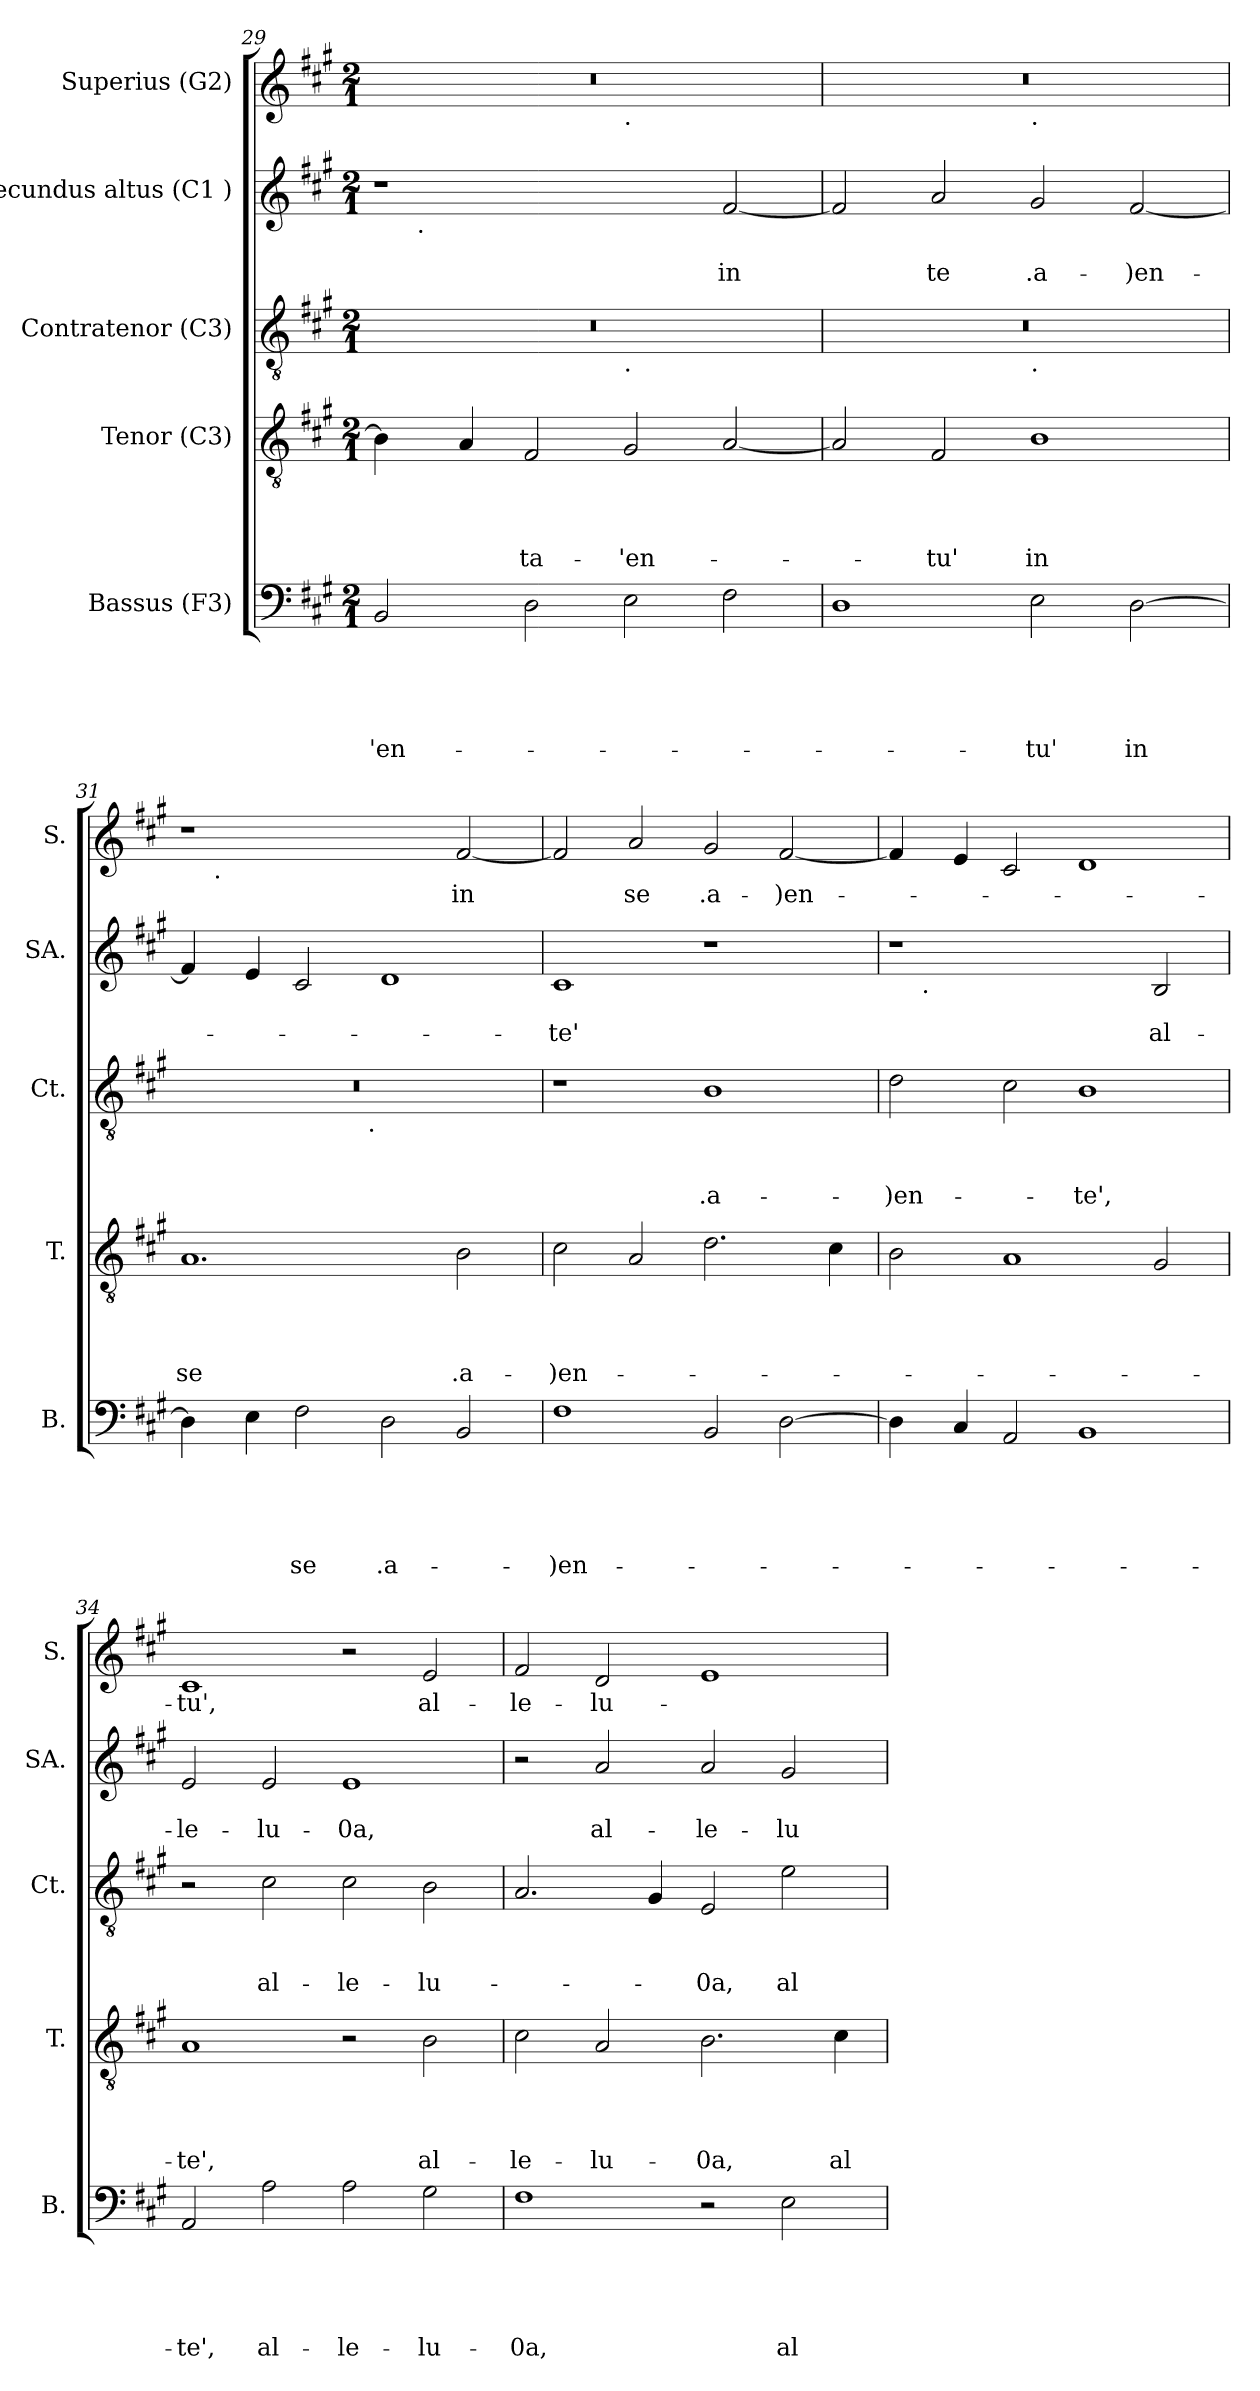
**kern	**text	**text	**text	**text	**text	**kern	**text	**text	**text	**text	**kern	**text	**text	**text	**kern	**text	**text	**kern	**text
*part5	*part5	*part5	*part5	*part5	*part5	*part4	*part4	*part4	*part4	*part4	*part3	*part3	*part3	*part3	*part2	*part2	*part2	*part1	*part1
*staff5	*staff5	*staff5	*staff5	*staff5	*staff5	*staff4	*staff4	*staff4	*staff4	*staff4	*staff3	*staff3	*staff3	*staff3	*staff2	*staff2	*staff2	*staff1	*staff1
*I"Bassus (F3)	*	*	*	*	*	*I"Tenor (C3)	*	*	*	*	*I"Contratenor (C3)	*	*	*	*I"Secundus altus (C1 )	*	*	*I"Superius (G2)	*
*I'B.	*	*	*	*	*	*I'T.	*	*	*	*	*I'Ct.	*	*	*	*I'SA.	*	*	*I'S.	*
*clefF4	*	*	*	*	*	*clefGv2	*	*	*	*	*clefGv2	*	*	*	*clefG2	*	*	*clefG2	*
*k[f#c#g#]	*	*	*	*	*	*k[f#c#g#]	*	*	*	*	*k[f#c#g#]	*	*	*	*k[f#c#g#]	*	*	*k[f#c#g#]	*
*A:	*	*	*	*	*	*A:	*	*	*	*	*A:	*	*	*	*A:	*	*	*A:	*
*M2/1	*	*	*	*	*	*M2/1	*	*	*	*	*M2/1	*	*	*	*M2/1	*	*	*M2/1	*
=29	=29	=29	=29	=29	=29	=29	=29	=29	=29	=29	=29	=29	=29	=29	=29	=29	=29	=29	=29
!	!	!	!	!	!LO:LY:b	!	!	!	!	!	!	!	!	!	!	!	!	!	!
*	*	*	*	*	*	*	*	*	*	*	*^	*	*	*	*^	*	*	*^	*
2BB/	.	.	.	.	-'en-	4B\]	.	.	.	.	0r	1ryy	.	.	.	1r	8ryy	.	.	0r	1ryy	.
!	!	!	!	!	!	!	!	!	!	!	!	!	!	!	!	!	!LO:TX:b:t=.	!	!	!	!	!
.	.	.	.	.	.	.	.	.	.	.	.	.	.	.	.	.	1...ryy	.	.	.	.	.
.	.	.	.	.	.	4A/	.	.	.	.	.	.	.	.	.	.	.	.	.	.	.	.
!	!	!	!	!	!	!	!	!	!	!LO:LY:b	!	!	!	!	!	!	!	!	!	!	!	!
2D\	.	.	.	.	.	2F#/	.	.	.	-ta-	.	.	.	.	.	.	.	.	.	.	.	.
!	!	!	!	!	!	!	!	!	!	!	!	!	!	!	!	!	!	!	!	!	!LO:TX:b:t=.	!
!	!	!	!	!	!	!	!	!	!	!	!	!LO:TX:b:t=.	!	!	!	!	!	!	!	!	!	!
!	!	!	!	!	!	!	!	!	!	!LO:LY:b	!	!	!	!	!	!	!	!	!	!	!	!
2E\	.	.	.	.	.	2G#/	.	.	.	-'en-	.	1ryy	.	.	.	2ryy	.	.	.	.	1ryy	.
!	!	!	!	!	!	!	!	!	!	!	!	!	!	!	!	!	!	!	!LO:LY:b	!	!	!
2F#\	.	.	.	.	.	[<2A/	.	.	.	.	.	.	.	.	.	[<2f#/	.	.	in	.	.	.
*	*	*	*	*	*	*	*	*	*	*	*	*	*	*	*	*v	*v	*	*	*	*	*
=30	=30	=30	=30	=30	=30	=30	=30	=30	=30	=30	=30	=30	=30	=30	=30	=30	=30	=30	=30	=30	=30
1D	.	.	.	.	.	2A/]	.	.	.	.	0r	1ryy	.	.	.	2f#/]	.	.	0r	1ryy	.
!	!	!	!	!	!	!	!	!	!	!LO:LY:b	!	!	!	!	!	!	!	!LO:LY:b	!	!	!
.	.	.	.	.	.	2F#/	.	.	.	-tu'	.	.	.	.	.	2a/	.	te	.	.	.
!	!	!	!	!	!	!	!	!	!	!	!	!	!	!	!	!	!	!	!	!LO:TX:b:t=.	!
!	!	!	!	!	!	!	!	!	!	!	!	!LO:TX:b:t=.	!	!	!	!	!	!	!	!	!
!	!	!	!	!	!LO:LY:b	!	!	!	!	!LO:LY:b	!	!	!	!	!	!	!	!LO:LY:b	!	!	!
2E\	.	.	.	.	-tu'	1B	.	.	.	in	.	1ryy	.	.	.	2g#/	.	.a-	.	1ryy	.
!	!	!	!	!	!LO:LY:b	!	!	!	!	!	!	!	!	!	!	!	!	!LO:LY:b	!	!	!
[>2D\	.	.	.	.	in	.	.	.	.	.	.	.	.	.	.	[<2f#/	.	-)en-	.	.	.
=31	=31	=31	=31	=31	=31	=31	=31	=31	=31	=31	=31	=31	=31	=31	=31	=31	=31	=31	=31	=31	=31
!	!	!	!	!	!	!	!	!	!	!LO:LY:b	!	!	!	!	!	!	!	!	!	!	!
4D\]	.	.	.	.	.	1.A	.	.	.	se	0r	2ryy	.	.	.	4f#/]	.	.	1r	8ryy	.
!	!	!	!	!	!	!	!	!	!	!	!	!	!	!	!	!	!	!	!	!LO:TX:b:t=.	!
.	.	.	.	.	.	.	.	.	.	.	.	.	.	.	.	.	.	.	.	1...ryy	.
4E\	.	.	.	.	.	.	.	.	.	.	.	.	.	.	.	4e/	.	.	.	.	.
!	!	!	!	!	!LO:LY:b	!	!	!	!	!	!	!	!	!	!	!	!	!	!	!	!
2F#\	.	.	.	.	se	.	.	.	.	.	.	4...ryy	.	.	.	2c#/	.	.	.	.	.
!	!	!	!	!	!	!	!	!	!	!	!	!LO:TX:b:t=.	!	!	!	!	!	!	!	!	!
.	.	.	.	.	.	.	.	.	.	.	.	1ryy	.	.	.	.	.	.	.	.	.
!	!	!	!	!	!LO:LY:b	!	!	!	!	!	!	!	!	!	!	!	!	!	!	!	!
2D\	.	.	.	.	.a-	.	.	.	.	.	.	.	.	.	.	1d	.	.	2ryy	.	.
!	!	!	!	!	!	!	!	!	!	!LO:LY:b	!	!	!	!	!	!	!	!	!	!	!LO:LY:b
2BB/	.	.	.	.	.	2B\	.	.	.	.a-	.	.	.	.	.	.	.	.	[<2f#/	.	in
.	.	.	.	.	.	.	.	.	.	.	.	32ryy	.	.	.	.	.	.	.	.	.
!!LO:LB:g=z
=32	=32	=32	=32	=32	=32	=32	=32	=32	=32	=32	=32	=32	=32	=32	=32	=32	=32	=32	=32	=32	=32
!	!	!	!	!	!LO:LY:b	!	!	!	!	!LO:LY:b	!	!	!	!	!	!	!	!LO:LY:b	!	!	!
*	*	*	*	*	*	*	*	*	*	*	*v	*v	*	*	*	*	*	*	*v	*v	*
1F#	.	.	.	.	-)en-	2c#\	.	.	.	-)en-	1r	.	.	.	1c#	.	-te'	2f#/]	.
!	!	!	!	!	!	!	!	!	!	!	!	!	!	!	!	!	!	!	!LO:LY:b
.	.	.	.	.	.	2A/	.	.	.	.	.	.	.	.	.	.	.	2a/	se
!	!	!	!	!	!	!	!	!	!	!	!	!	!	!LO:LY:b	!	!	!	!	!LO:LY:b
2BB/	.	.	.	.	.	2.d\	.	.	.	.	1B	.	.	.a-	1r	.	.	2g#/	.a-
!	!	!	!	!	!	!	!	!	!	!	!	!	!	!	!	!	!	!	!LO:LY:b
[>2D\	.	.	.	.	.	.	.	.	.	.	.	.	.	.	.	.	.	[<2f#/	-)en-
.	.	.	.	.	.	4c#\	.	.	.	.	.	.	.	.	.	.	.	.	.
=33	=33	=33	=33	=33	=33	=33	=33	=33	=33	=33	=33	=33	=33	=33	=33	=33	=33	=33	=33
!	!	!	!	!	!	!	!	!	!	!	!	!	!	!LO:LY:b	!	!	!	!	!
*	*	*	*	*	*	*	*	*	*	*	*	*	*	*	*^	*	*	*	*
4D\]	.	.	.	.	.	2B\	.	.	.	.	2d\	.	.	-)en-	1r	8ryy	.	.	4f#/]	.
!	!	!	!	!	!	!	!	!	!	!	!	!	!	!	!	!LO:TX:b:t=.	!	!	!	!
.	.	.	.	.	.	.	.	.	.	.	.	.	.	.	.	1...ryy	.	.	.	.
4C#/	.	.	.	.	.	.	.	.	.	.	.	.	.	.	.	.	.	.	4e/	.
2AA/	.	.	.	.	.	1A	.	.	.	.	2c#\	.	.	.	.	.	.	.	2c#/	.
!	!	!	!	!	!	!	!	!	!	!	!	!	!	!LO:LY:b	!	!	!	!	!	!
1BB	.	.	.	.	.	.	.	.	.	.	1B	.	.	-te',	2ryy	.	.	.	1d	.
!	!	!	!	!	!	!	!	!	!	!	!	!	!	!	!	!	!	!LO:LY:b	!	!
.	.	.	.	.	.	2G#/	.	.	.	.	.	.	.	.	2B/	.	.	al-	.	.
=34	=34	=34	=34	=34	=34	=34	=34	=34	=34	=34	=34	=34	=34	=34	=34	=34	=34	=34	=34	=34
!	!	!	!	!	!LO:LY:b	!	!	!	!	!LO:LY:b	!	!	!	!	!	!	!	!LO:LY:b	!	!LO:LY:b
*	*	*	*	*	*	*	*	*	*	*	*	*	*	*	*v	*v	*	*	*	*
2AA/	.	.	.	.	-te',	1A	.	.	.	-te',	2r	.	.	.	2e/	.	-le-	1c#	-tu',
!	!	!	!	!	!LO:LY:b	!	!	!	!	!	!	!	!	!LO:LY:b	!	!	!LO:LY:b	!	!
2A\	.	.	.	.	al-	.	.	.	.	.	2c#\	.	.	al-	2e/	.	-lu-	.	.
!	!	!	!	!	!LO:LY:b	!	!	!	!	!	!	!	!	!LO:LY:b	!	!	!LO:LY:b	!	!
2A\	.	.	.	.	-le-	2r	.	.	.	.	2c#\	.	.	-le-	1e	.	-0a,	2r	.
!	!	!	!	!	!LO:LY:b	!	!	!	!	!LO:LY:b	!	!	!	!LO:LY:b	!	!	!	!	!LO:LY:b
2G#\	.	.	.	.	-lu-	2B\	.	.	.	al-	2B\	.	.	-lu-	.	.	.	2e/	al-
=35	=35	=35	=35	=35	=35	=35	=35	=35	=35	=35	=35	=35	=35	=35	=35	=35	=35	=35	=35
!	!	!	!	!	!LO:LY:b	!	!	!	!	!LO:LY:b	!	!	!	!	!	!	!	!	!LO:LY:b
1F#	.	.	.	.	-0a,	2c#\	.	.	.	-le-	2.A/	.	.	.	2r	.	.	2f#/	-le-
!	!	!	!	!	!	!	!	!	!	!LO:LY:b	!	!	!	!	!	!	!LO:LY:b	!	!LO:LY:b
.	.	.	.	.	.	2A/	.	.	.	-lu-	.	.	.	.	2a/	.	al-	2d/	-lu-
.	.	.	.	.	.	.	.	.	.	.	4G#/	.	.	.	.	.	.	.	.
!	!	!	!	!	!	!	!	!	!	!LO:LY:b	!	!	!	!LO:LY:b	!	!	!LO:LY:b	!	!
2r	.	.	.	.	.	2.B\	.	.	.	-0a,	2E/	.	.	-0a,	2a/	.	-le-	1e	.
!	!	!	!	!	!LO:LY:b	!	!	!	!	!	!	!	!	!LO:LY:b	!	!	!LO:LY:b	!	!
2E\	.	.	.	.	al-	.	.	.	.	.	2e\	.	.	al-	2g#/	.	-lu-	.	.
!	!	!	!	!	!	!	!	!	!	!LO:LY:b	!	!	!	!	!	!	!	!	!
.	.	.	.	.	.	4c#\	.	.	.	al-	.	.	.	.	.	.	.	.	.
=	=	=	=	=	=	=	=	=	=	=	=	=	=	=	=	=	=	=	=
*-	*-	*-	*-	*-	*-	*-	*-	*-	*-	*-	*-	*-	*-	*-	*-	*-	*-	*-	*-
